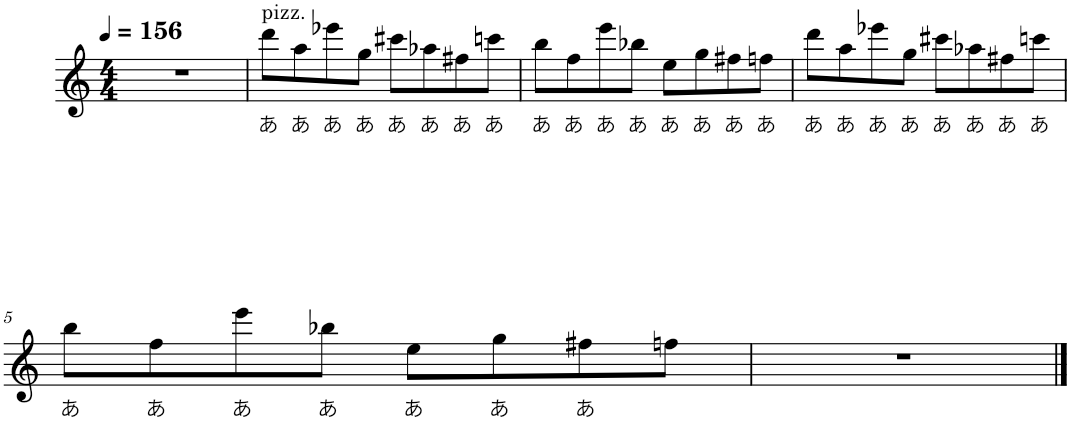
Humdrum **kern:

**kern	**text
*part1	*part1
*staff1	*staff1
*I"Violin	*
*I'Vln.	*
*clefG2	*
*k[]	*
*M4/4	*
*MM156	*
=1	=1
1r	.
=2	=2
!LO:TX:a:t=pizz.	!
!	!LO:LY:b
8ddd\L	あ
!	!LO:LY:b
8aa\	あ
!	!LO:LY:b
8eee-X\	あ
!	!LO:LY:b
8gg\J	あ
!	!LO:LY:b
8ccc#X\L	あ
!	!LO:LY:b
8aa-X\	あ
!	!LO:LY:b
8ff#X\	あ
!	!LO:LY:b
8cccn\J	あ
=3	=3
!	!LO:LY:b
8bb\L	あ
!	!LO:LY:b
8ff\	あ
!	!LO:LY:b
8eee\	あ
!	!LO:LY:b
8bb-X\J	あ
!	!LO:LY:b
8ee\L	あ
!	!LO:LY:b
8gg\	あ
!	!LO:LY:b
8ff#X\	あ
!	!LO:LY:b
8ffn\J	あ
=4	=4
!	!LO:LY:b
8ddd\L	あ
!	!LO:LY:b
8aa\	あ
!	!LO:LY:b
8eee-X\	あ
!	!LO:LY:b
8gg\J	あ
!	!LO:LY:b
8ccc#X\L	あ
!	!LO:LY:b
8aa-X\	あ
!	!LO:LY:b
8ff#X\	あ
!	!LO:LY:b
8cccn\J	あ
!!LO:LB:g=z
=5	=5
!	!LO:LY:b
8bb\L	あ
!	!LO:LY:b
8ff\	あ
!	!LO:LY:b
8eee\	あ
!	!LO:LY:b
8bb-X\J	あ
!	!LO:LY:b
8ee\L	あ
!	!LO:LY:b
8gg\	あ
!	!LO:LY:b
8ff#X\	あ
8ffn\J	.
=6	=6
1r	.
==	==
*-	*-
